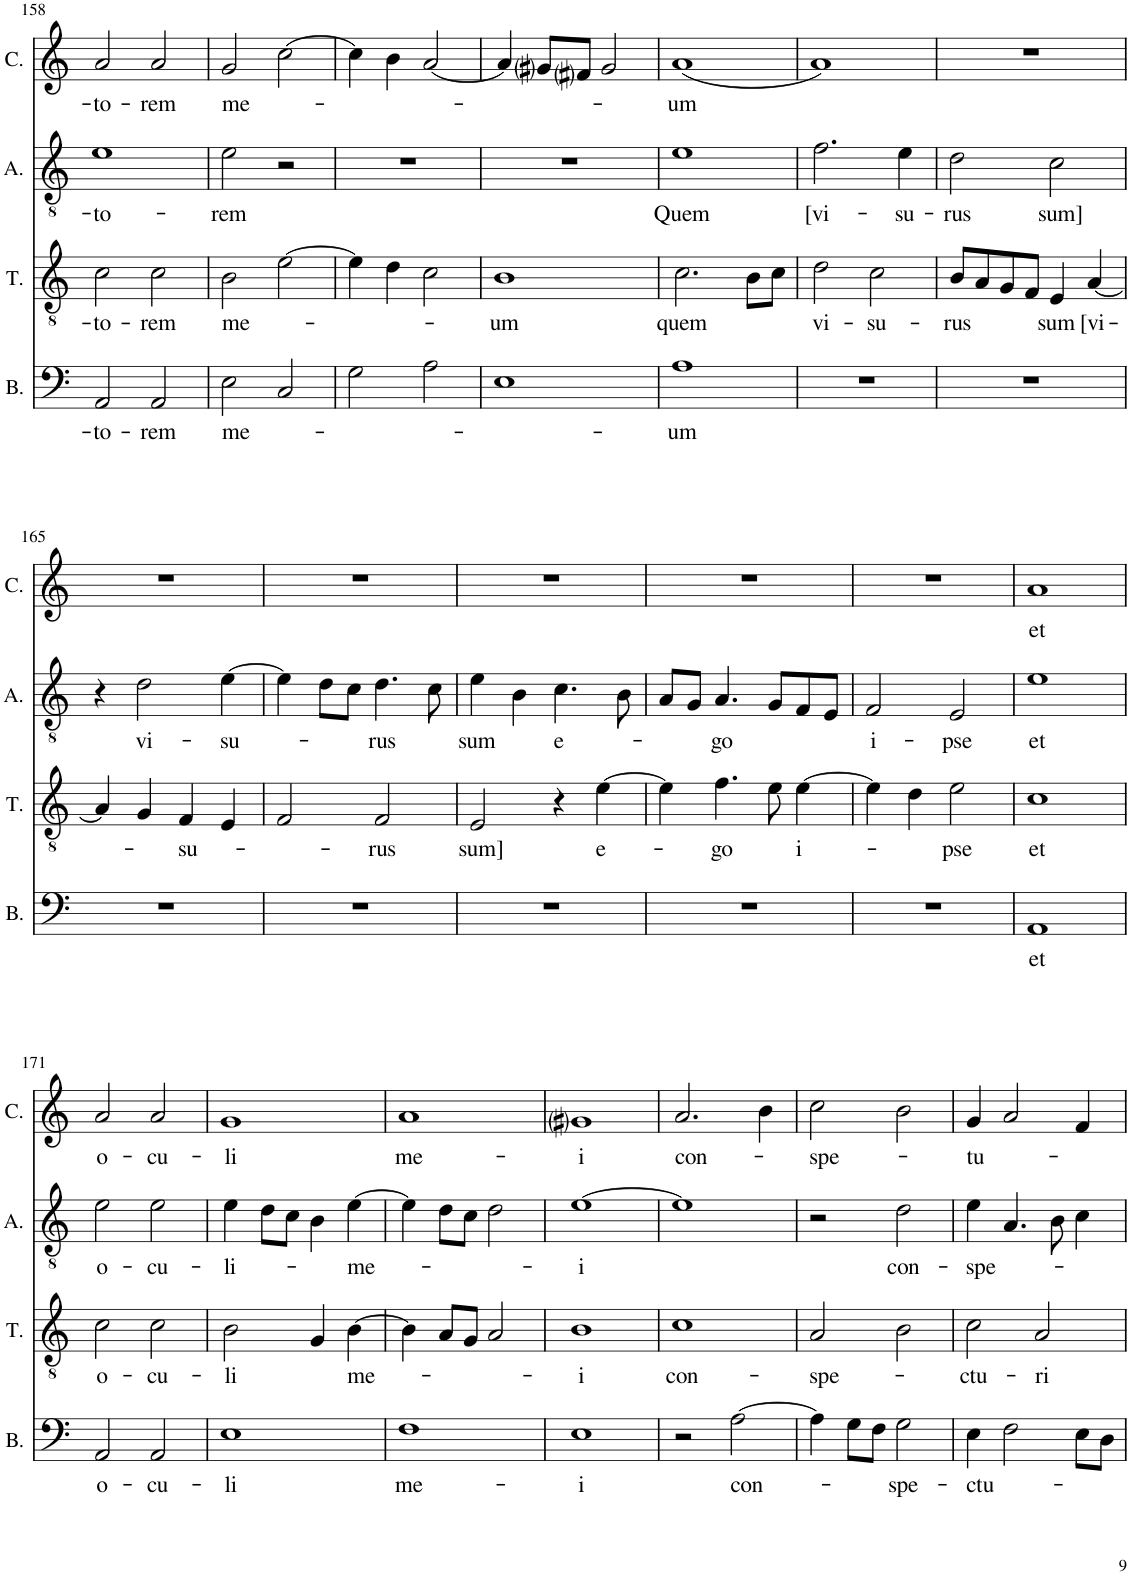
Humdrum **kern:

**kern	**text	**kern	**text	**kern	**text	**kern	**text
*part4	*part4	*part3	*part3	*part2	*part2	*part1	*part1
*staff4	*staff4	*staff3	*staff3	*staff2	*staff2	*staff1	*staff1
*I"Bassus	*	*I"Tenor	*	*I"Altus	*	*I"Cantus	*
*I'B.	*	*I'T.	*	*I'A.	*	*I'C.	*
!!LO:PB:g=z
*clefF4	*	*clefGv2	*	*clefGv2	*	*clefG2	*
*k[]	*	*k[]	*	*k[]	*	*k[]	*
*M2/2	*	*M2/2	*	*M2/2	*	*M2/2	*
*met(c|)	*	*met(c|)	*	*met(c|)	*	*met(c|)	*
=158	=158	=158	=158	=158	=158	=158	=158
!	!LO:LY:b	!	!LO:LY:b	!	!LO:LY:b	!	!LO:LY:b
2AA/	-to-	2c\	-to-	1e	-to-	2a/	-to-
!	!LO:LY:b	!	!LO:LY:b	!	!	!	!LO:LY:b
2AA/	-rem	2c\	-rem	.	.	2a/	-rem
=159	=159	=159	=159	=159	=159	=159	=159
!	!LO:LY:b	!	!LO:LY:b	!	!LO:LY:b	!	!LO:LY:b
2E\	me-	2B\	me-	2e\	-rem	2g/	me-
2C/	.	[2e\	.	2r	.	[2cc\	.
=160	=160	=160	=160	=160	=160	=160	=160
2G\	.	4e\]	.	1r	.	4cc\]	.
.	.	4d\	.	.	.	4b\	.
2A\	.	2c\	.	.	.	[2a/	.
=161	=161	=161	=161	=161	=161	=161	=161
!	!	!	!LO:LY:b	!	!	!	!
1E	.	1B	um	1r	.	4a/]	.
.	.	.	.	.	.	8g#i/L	.
.	.	.	.	.	.	8f#i/J	.
.	.	.	.	.	.	2g#/	.
=162	=162	=162	=162	=162	=162	=162	=162
!	!LO:LY:b	!	!LO:LY:b	!	!LO:LY:b	!	!LO:LY:b
1A	-um	2.c\	quem	1e	Quem	(1a	-um
.	.	8B\L	.	.	.	.	.
.	.	8c\J	.	.	.	.	.
=163	=163	=163	=163	=163	=163	=163	=163
!	!	!	!LO:LY:b	!	!LO:LY:b	!	!
1r	.	2d\	vi-	2.f\	[vi-	1a)	.
!	!	!	!LO:LY:b	!	!	!	!
.	.	2c\	-su-	.	.	.	.
!	!	!	!	!	!LO:LY:b	!	!
.	.	.	.	4e\	-su-	.	.
=164	=164	=164	=164	=164	=164	=164	=164
!	!	!	!LO:LY:b	!	!LO:LY:b	!	!
1r	.	8B/L	-rus	2d\	-rus	1r	.
.	.	8A/	.	.	.	.	.
.	.	8G/	.	.	.	.	.
.	.	8F/J	.	.	.	.	.
!	!	!	!LO:LY:b	!	!LO:LY:b	!	!
.	.	4E/	sum	2c\	sum]	.	.
!	!	!	!LO:LY:b	!	!	!	!
.	.	[4A/	[vi-	.	.	.	.
!!LO:LB:g=z
=165	=165	=165	=165	=165	=165	=165	=165
1r	.	4A/]	.	4r	.	1r	.
!	!	!	!	!	!LO:LY:b	!	!
.	.	4G/	.	2d\	vi-	.	.
!	!	!	!LO:LY:b	!	!	!	!
.	.	4F/	-su-	.	.	.	.
!	!	!	!	!	!LO:LY:b	!	!
.	.	4E/	.	[4e\	-su-	.	.
=166	=166	=166	=166	=166	=166	=166	=166
1r	.	2F/	.	4e\]	.	1r	.
.	.	.	.	8d\L	.	.	.
.	.	.	.	8c\J	.	.	.
!	!	!	!LO:LY:b	!	!LO:LY:b	!	!
.	.	2F/	-rus	4.d\	-rus	.	.
.	.	.	.	8c\	.	.	.
=167	=167	=167	=167	=167	=167	=167	=167
!	!	!	!LO:LY:b	!	!LO:LY:b	!	!
1r	.	2E/	sum]	4e\	sum	1r	.
.	.	.	.	4B\	.	.	.
!	!	!	!	!	!LO:LY:b	!	!
.	.	4r	.	4.c\	e-	.	.
!	!	!	!LO:LY:b	!	!	!	!
.	.	[4e\	e-	.	.	.	.
.	.	.	.	8B\	.	.	.
=168	=168	=168	=168	=168	=168	=168	=168
1r	.	4e\]	.	8A/L	.	1r	.
.	.	.	.	8G/J	.	.	.
!	!	!	!LO:LY:b	!	!LO:LY:b	!	!
.	.	4.f\	-go	4.A/	-go	.	.
.	.	8e\	.	8G/L	.	.	.
!	!	!	!LO:LY:b	!	!	!	!
.	.	[4e\	i-	8F/	.	.	.
.	.	.	.	8E/J	.	.	.
=169	=169	=169	=169	=169	=169	=169	=169
!	!	!	!	!	!LO:LY:b	!	!
1r	.	4e\]	.	2F/	i-	1r	.
.	.	4d\	.	.	.	.	.
!	!	!	!LO:LY:b	!	!LO:LY:b	!	!
.	.	2e\	-pse	2E/	-pse	.	.
=170	=170	=170	=170	=170	=170	=170	=170
!	!LO:LY:b	!	!LO:LY:b	!	!LO:LY:b	!	!LO:LY:b
1AA	et	1c	et	1e	et	1a	et
!!LO:LB:g=z
=171	=171	=171	=171	=171	=171	=171	=171
!	!LO:LY:b	!	!LO:LY:b	!	!LO:LY:b	!	!LO:LY:b
2AA/	o-	2c\	o-	2e\	o-	2a/	o-
!	!LO:LY:b	!	!LO:LY:b	!	!LO:LY:b	!	!LO:LY:b
2AA/	-cu-	2c\	-cu-	2e\	-cu-	2a/	-cu-
=172	=172	=172	=172	=172	=172	=172	=172
!	!LO:LY:b	!	!LO:LY:b	!	!LO:LY:b	!	!LO:LY:b
1E	-li	2B\	-li	4e\	-li-	1g	-li
.	.	.	.	8d\L	.	.	.
.	.	.	.	8c\J	.	.	.
.	.	4G/	.	4B\	.	.	.
!	!	!	!LO:LY:b	!	!LO:LY:b	!	!
.	.	[4B\	me-	[4e\	-me-	.	.
=173	=173	=173	=173	=173	=173	=173	=173
!	!LO:LY:b	!	!	!	!	!	!LO:LY:b
1F	me-	4B\]	.	4e\]	.	1a	me-
.	.	8A/L	.	8d\L	.	.	.
.	.	8G/J	.	8c\J	.	.	.
.	.	2A/	.	2d\	.	.	.
=174	=174	=174	=174	=174	=174	=174	=174
!	!LO:LY:b	!	!LO:LY:b	!	!LO:LY:b	!	!LO:LY:b
1E	-i	1B	-i	[1e	-i	1g#i	-i
=175	=175	=175	=175	=175	=175	=175	=175
!	!	!	!LO:LY:b	!	!	!	!LO:LY:b
2r	.	1c	con-	1e]	.	2.a/	con-
!	!LO:LY:b	!	!	!	!	!	!
[2A\	con-	.	.	.	.	.	.
.	.	.	.	.	.	4b\	.
=176	=176	=176	=176	=176	=176	=176	=176
!	!	!	!LO:LY:b	!	!	!	!LO:LY:b
4A\]	.	2A/	-spe-	2r	.	2cc\	-spe-
8G\L	.	.	.	.	.	.	.
8F\J	.	.	.	.	.	.	.
!	!LO:LY:b	!	!	!	!LO:LY:b	!	!
2G\	-spe-	2B\	.	2d\	con-	2b\	.
=177	=177	=177	=177	=177	=177	=177	=177
!	!LO:LY:b	!	!LO:LY:b	!	!LO:LY:b	!	!LO:LY:b
4E\	-ctu-	2c\	-ctu-	4e\	-spe-	4g/	-tu-
2F\	.	.	.	4.A/	.	2a/	.
!	!	!	!LO:LY:b	!	!	!	!
.	.	2A/	-ri	.	.	.	.
.	.	.	.	8B\	.	.	.
8E\L	.	.	.	4c\	.	4f/	.
8D\J	.	.	.	.	.	.	.
=	=	=	=	=	=	=	=
*-	*-	*-	*-	*-	*-	*-	*-
